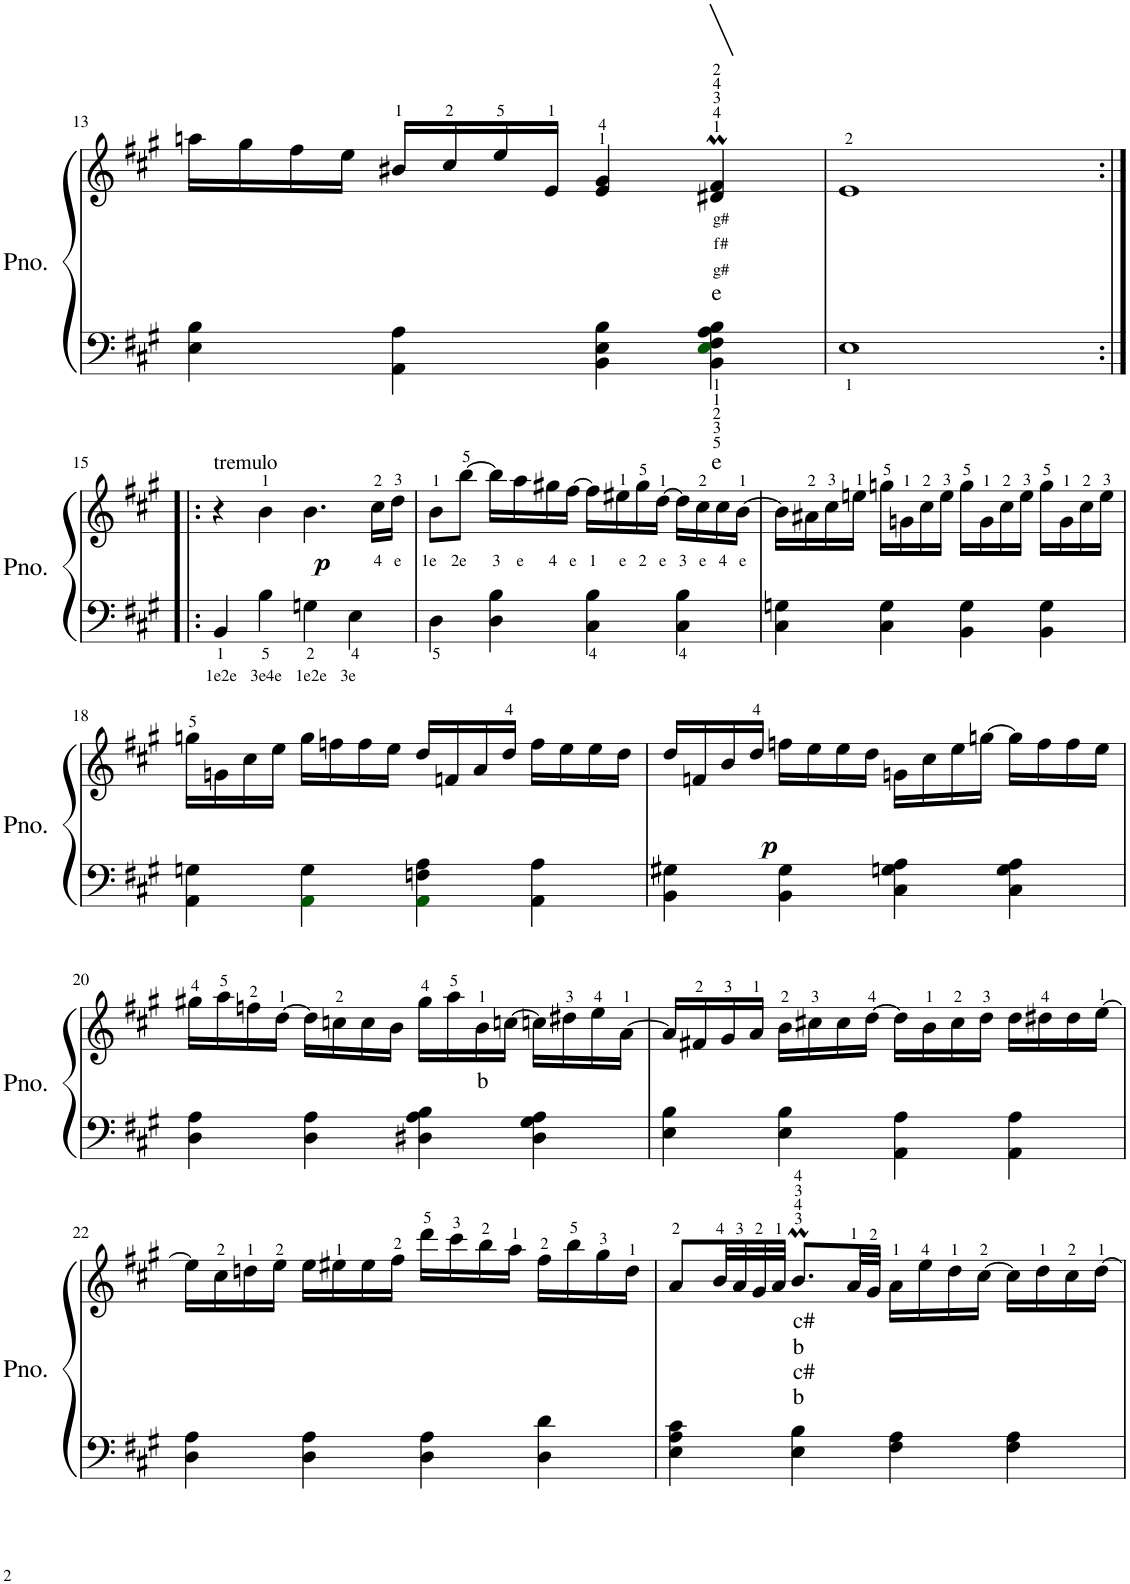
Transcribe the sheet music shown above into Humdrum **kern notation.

**kern	**text	**kern	**text	**text	**text	**text	**dynam
*part1	*part1	*part1	*part1	*part1	*part1	*part1	*part1
*staff2	*staff2	*staff1	*staff1	*staff1	*staff1	*staff1	*staff1/2
*I"Piano	*	*	*	*	*	*	*
*I'Pno.	*	*	*	*	*	*	*
!!LO:PB:g=z
*clefF4	*	*clefG2	*	*	*	*	*
*k[f#c#g#]	*	*k[f#c#g#]	*	*	*	*	*
*M4/4	*	*M4/4	*	*	*	*	*
=13	=13	=13	=13	=13	=13	=13	=13
4E\ 4B\	.	16aan\LL	.	.	.	.	.
.	.	16gg#\	.	.	.	.	.
.	.	16ff#\	.	.	.	.	.
.	.	16ee\JJ	.	.	.	.	.
4AA\ 4A\	.	16b#X/LL	.	.	.	.	.
.	.	16cc#/	.	.	.	.	.
.	.	16ee/	.	.	.	.	.
.	.	16e/JJ	.	.	.	.	.
4BB\ 4E\ 4B\	.	4e/ 4g#/	.	.	.	.	.
!	!LO:LY:b	!	!LO:LY:b	!LO:LY:b	!LO:LY:b	!LO:LY:b	!
4BB\ 4Ei\ 4F#\ 4A\ 4B\	e	4d#X/M 4f#/M	g#	f#	g#	e	.
=14	=14	=14	=14	=14	=14	=14	=14
1E	.	1e	.	.	.	.	.
!!LO:LB:g=z
=15:|!|:	=15:|!|:	=15:|!|:	=15:|!|:	=15:|!|:	=15:|!|:	=15:|!|:	=15:|!|:
!	!	!LO:TX:a:t=tremulo	!	!	!	!	!
!	!LO:LY:b	!	!	!	!	!	!LO:DY:b
4BB/	1e2e	4r	.	.	.	.	p
!	!LO:LY:b	!	!	!	!	!	!
4B\	3e4e	4b\	.	.	.	.	.
!	!LO:LY:b	!	!	!	!	!	!
4Gn\	1e2e	4.b\	.	.	.	.	.
!	!LO:LY:b	!	!	!	!	!	!
4E\	3e	.	.	.	.	.	.
!	!	!	!LO:LY:b	!	!	!	!
.	.	16cc#\LL	4	.	.	.	.
!	!	!	!LO:LY:b	!	!	!	!
.	.	16dd\JJ	e	.	.	.	.
=16	=16	=16	=16	=16	=16	=16	=16
!	!	!	!LO:LY:b	!	!	!	!
4D\	.	8b\L	1e	.	.	.	.
!	!	!	!LO:LY:b	!	!	!	!
.	.	[8bb\J	2e	.	.	.	.
!	!	!	!LO:LY:b	!	!	!	!
4D\ 4B\	.	16bb\LL]	3	.	.	.	.
!	!	!	!LO:LY:b	!	!	!	!
.	.	16aa\	e	.	.	.	.
!	!	!	!LO:LY:b	!	!	!	!
.	.	16gg#X\	4	.	.	.	.
!	!	!	!LO:LY:b	!	!	!	!
.	.	[16ff#\JJ	e	.	.	.	.
!	!	!	!LO:LY:b	!	!	!	!
4C#\ 4B\	.	16ff#\LL]	1	.	.	.	.
!	!	!	!LO:LY:b	!	!	!	!
.	.	16ee#X\	e	.	.	.	.
!	!	!	!LO:LY:b	!	!	!	!
.	.	16gg#\	2	.	.	.	.
!	!	!	!LO:LY:b	!	!	!	!
.	.	[16dd\JJ	e	.	.	.	.
!	!	!	!LO:LY:b	!	!	!	!
4C#\ 4B\	.	16dd\LL]	3	.	.	.	.
!	!	!	!LO:LY:b	!	!	!	!
.	.	16cc#\	e	.	.	.	.
!	!	!	!LO:LY:b	!	!	!	!
.	.	16cc#\	4	.	.	.	.
!	!	!	!LO:LY:b	!	!	!	!
.	.	[16b\JJ	e	.	.	.	.
=17	=17	=17	=17	=17	=17	=17	=17
4C#\ 4Gn\	.	16b\LL]	.	.	.	.	.
.	.	16a#X\	.	.	.	.	.
.	.	16cc#\	.	.	.	.	.
.	.	16een\JJ	.	.	.	.	.
4C#\ 4G\	.	16ggn\LL	.	.	.	.	.
.	.	16gn\	.	.	.	.	.
.	.	16cc#\	.	.	.	.	.
.	.	16ee\JJ	.	.	.	.	.
4BB\ 4G\	.	16gg\LL	.	.	.	.	.
.	.	16g\	.	.	.	.	.
.	.	16cc#\	.	.	.	.	.
.	.	16ee\JJ	.	.	.	.	.
4BB\ 4G\	.	16gg\LL	.	.	.	.	.
.	.	16g\	.	.	.	.	.
.	.	16cc#\	.	.	.	.	.
.	.	16ee\JJ	.	.	.	.	.
!!LO:LB:g=z
=18	=18	=18	=18	=18	=18	=18	=18
4AA\ 4Gn\	.	16ggn\LL	.	.	.	.	.
.	.	16gn\	.	.	.	.	.
.	.	16cc#\	.	.	.	.	.
.	.	16ee\JJ	.	.	.	.	.
4AAi\ 4G\	.	16gg\LL	.	.	.	.	.
.	.	16ffn\	.	.	.	.	.
.	.	16ff\	.	.	.	.	.
.	.	16ee\JJ	.	.	.	.	.
4AAi\ 4Fn\ 4A\	.	16dd/LL	.	.	.	.	.
.	.	16fn/	.	.	.	.	.
.	.	16a/	.	.	.	.	.
.	.	16dd/JJ	.	.	.	.	.
4AA\ 4A\	.	16ff\LL	.	.	.	.	.
.	.	16ee\	.	.	.	.	.
.	.	16ee\	.	.	.	.	.
.	.	16dd\JJ	.	.	.	.	.
=19	=19	=19	=19	=19	=19	=19	=19
!	!	!	!	!	!	!	!LO:DY:b
4BB\ 4G#X\	.	16dd/LL	.	.	.	.	p
.	.	16fn/	.	.	.	.	.
.	.	16b/	.	.	.	.	.
.	.	16dd/JJ	.	.	.	.	.
4BB\ 4G#\	.	16ffn\LL	.	.	.	.	.
.	.	16ee\	.	.	.	.	.
.	.	16ee\	.	.	.	.	.
.	.	16dd\JJ	.	.	.	.	.
4C#\ 4Gn\ 4A\	.	16gn\LL	.	.	.	.	.
.	.	16cc#\	.	.	.	.	.
.	.	16ee\	.	.	.	.	.
.	.	[16ggn\JJ	.	.	.	.	.
4C#\ 4G\ 4A\	.	16gg\LL]	.	.	.	.	.
.	.	16ff\	.	.	.	.	.
.	.	16ff\	.	.	.	.	.
.	.	16ee\JJ	.	.	.	.	.
!!LO:LB:g=z
=20	=20	=20	=20	=20	=20	=20	=20
4D\ 4A\	.	16gg#X\LL	.	.	.	.	.
.	.	16aa\	.	.	.	.	.
.	.	16ffn\	.	.	.	.	.
.	.	[16dd\JJ	.	.	.	.	.
4D\ 4A\	.	16dd\LL]	.	.	.	.	.
.	.	16ccn\	.	.	.	.	.
.	.	16cc\	.	.	.	.	.
.	.	16b\JJ	.	.	.	.	.
4D#X\ 4A\ 4B\	.	16gg#\LL	.	.	.	.	.
.	.	16aa\	.	.	.	.	.
!	!	!	!LO:LY:b	!	!	!	!
.	.	16b\	b	.	.	.	.
.	.	[16ccn\JJ	.	.	.	.	.
4D#\ 4G#\ 4A\	.	16ccn\LL]	.	.	.	.	.
.	.	16dd#X\	.	.	.	.	.
.	.	16ee\	.	.	.	.	.
.	.	[16a\JJ	.	.	.	.	.
=21	=21	=21	=21	=21	=21	=21	=21
4E\ 4B\	.	16a/LL]	.	.	.	.	.
.	.	16f#X/	.	.	.	.	.
.	.	16g#/	.	.	.	.	.
.	.	16a/JJ	.	.	.	.	.
4E\ 4B\	.	16b\LL	.	.	.	.	.
.	.	16cc#X\	.	.	.	.	.
.	.	16cc#\	.	.	.	.	.
.	.	[16dd\JJ	.	.	.	.	.
4AA\ 4A\	.	16dd\LL]	.	.	.	.	.
.	.	16b\	.	.	.	.	.
.	.	16cc#\	.	.	.	.	.
.	.	16dd\JJ	.	.	.	.	.
4AA\ 4A\	.	16dd\LL	.	.	.	.	.
.	.	16dd#X\	.	.	.	.	.
.	.	16dd#\	.	.	.	.	.
.	.	[16ee\JJ	.	.	.	.	.
!!LO:LB:g=z
=22	=22	=22	=22	=22	=22	=22	=22
4D\ 4A\	.	16ee\LL]	.	.	.	.	.
.	.	16cc#\	.	.	.	.	.
.	.	16ddn\	.	.	.	.	.
.	.	16ee\JJ	.	.	.	.	.
4D\ 4A\	.	16ee\LL	.	.	.	.	.
.	.	16ee#X\	.	.	.	.	.
.	.	16ee#\	.	.	.	.	.
.	.	16ff#\JJ	.	.	.	.	.
4D\ 4A\	.	16ddd\LL	.	.	.	.	.
.	.	16ccc#\	.	.	.	.	.
.	.	16bb\	.	.	.	.	.
.	.	16aa\JJ	.	.	.	.	.
4D\ 4d\	.	16ff#\LL	.	.	.	.	.
.	.	16bb\	.	.	.	.	.
.	.	16gg#\	.	.	.	.	.
.	.	16dd\JJ	.	.	.	.	.
=23	=23	=23	=23	=23	=23	=23	=23
4E\ 4A\ 4c#\	.	8a/L	.	.	.	.	.
.	.	32b/LL	.	.	.	.	.
.	.	32a/	.	.	.	.	.
.	.	32g#/	.	.	.	.	.
.	.	32a/JJJ	.	.	.	.	.
!	!	!	!LO:LY:b	!LO:LY:b	!LO:LY:b	!LO:LY:b	!
4E\ 4B\	.	8.bM/L	c#	b	c#	b	.
.	.	32a/LL	.	.	.	.	.
.	.	32g#/JJJ	.	.	.	.	.
4F#\ 4A\	.	16a\LL	.	.	.	.	.
.	.	16ee\	.	.	.	.	.
.	.	16dd\	.	.	.	.	.
.	.	[16cc#\JJ	.	.	.	.	.
4F#\ 4A\	.	16cc#\LL]	.	.	.	.	.
.	.	16dd\	.	.	.	.	.
.	.	16cc#\	.	.	.	.	.
.	.	[16dd\JJ	.	.	.	.	.
=	=	=	=	=	=	=	=
*-	*-	*-	*-	*-	*-	*-	*-
